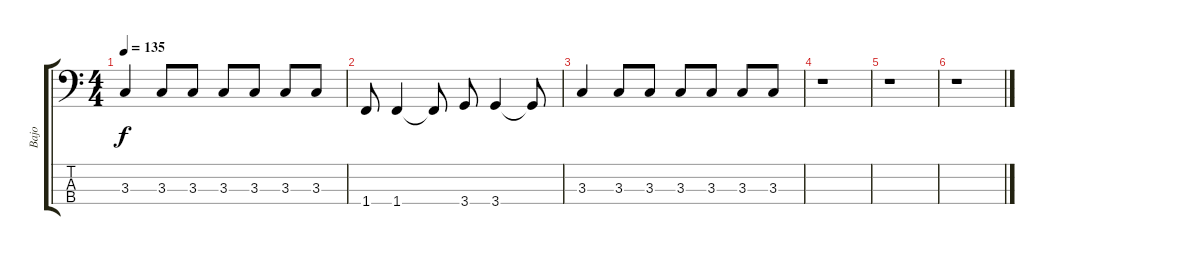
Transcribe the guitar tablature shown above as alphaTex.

\track ("Bajo" "Bajo") {instrument electricbassfinger}
\staff {score tabs}
\tuning (G2 D2 A1 E1) {hide}
\ts (4 4)
\tempo 135
\clef f4
\ks c
3.3.4{dy f} 3.3.8 3.3.8 3.3.8 3.3.8 3.3.8 3.3.8 |
1.4.8 1.4.4 1.4{t}.8 3.4.8 3.4.4 3.4{t}.8 |
3.3.4 3.3.8 3.3.8 3.3.8 3.3.8 3.3.8 3.3.8 |
r.1 |
r.1 |
r.1
